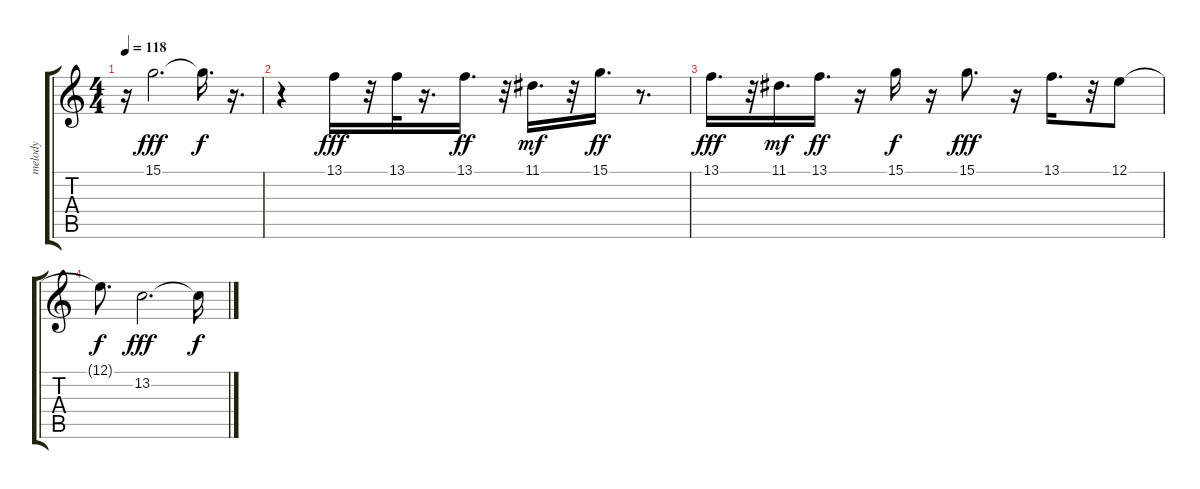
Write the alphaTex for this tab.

\track ("melody  " "melody  ") {instrument lead4chiff}
\staff {score tabs}
\tuning (E4 B3 G3 D3 A2 E2) {hide}
\ts (4 4)
\tempo 118
\clef g2
\ks c
r.16{dy fff} 15.1.2{d} 15.1{t}.16{d dy f} r.16{d} |
r.4 13.1.16{dy fff} r.32 13.1.32 r.16{d} 13.1.16{d dy ff} r.32 11.1.16{d dy mf} r.32 15.1.16{d dy ff} r.8{d} |
13.1.16{d dy fff} r.32 11.1.16{d dy mf} 13.1.16{d dy ff} r.16 15.1.16{dy f} r.16 15.1.8{d dy fff} r.16 13.1.16{d} r.32 12.1.8 |
12.1{t}.8{d dy f} 13.2.2{d dy fff} 13.2{t}.16{dy f}
